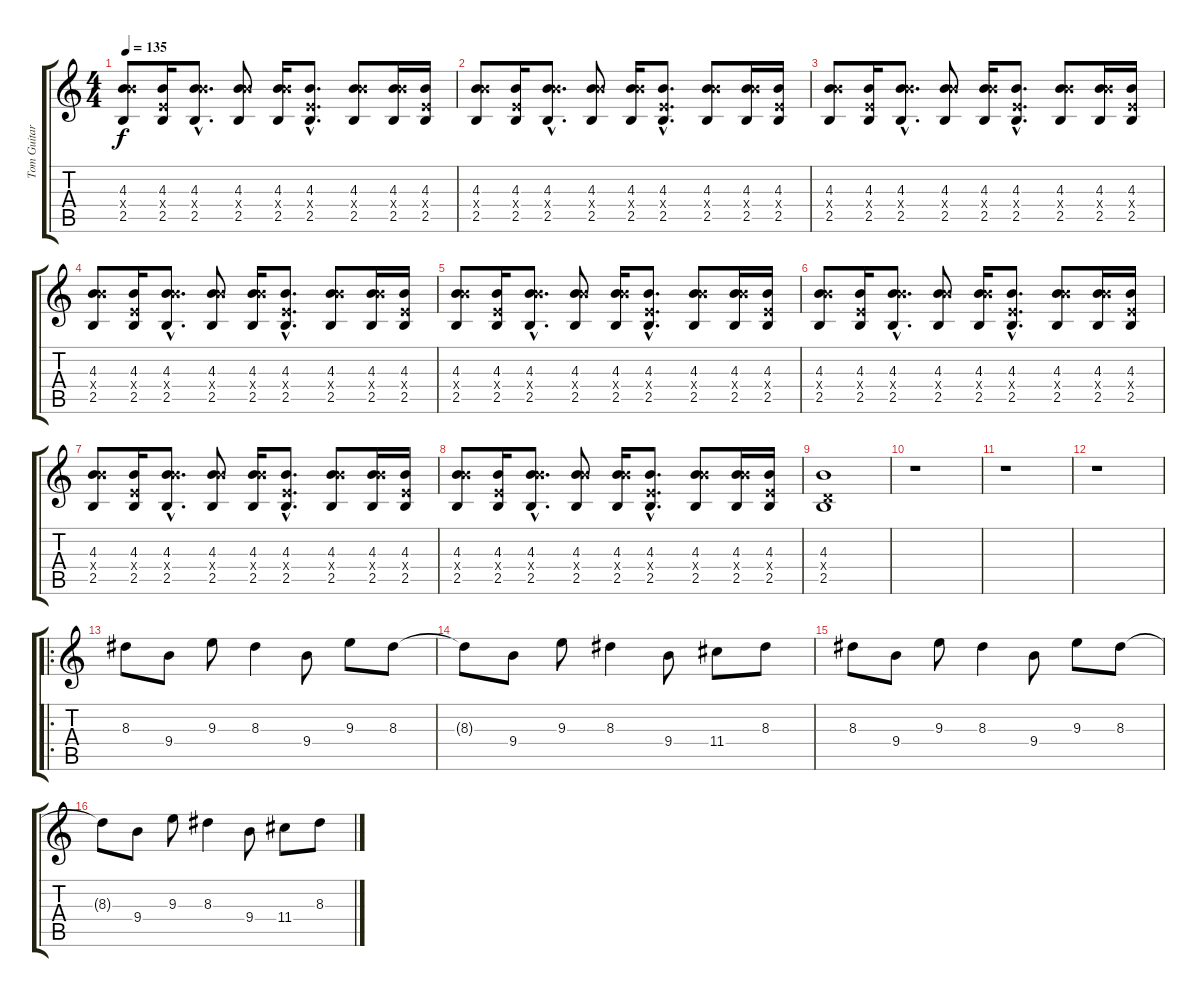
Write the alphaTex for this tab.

\track ("Tom Guitar 1" "Tom Guitar") {instrument distortionguitar}
\staff {score tabs}
\tuning (E4 B3 G3 D3 A2 E2) {hide}
\ts (4 4)
\tempo 135
\clef g2
\ks c
(4.3 9.4{x} 2.5).8{dy f instrument distortionguitar} (4.3 2.4{x} 2.5).16 (4.3{hac} 9.4{hac x} 2.5{hac}).8{d} (4.3 9.4{x} 2.5).8 (4.3 9.4{x} 2.5).16 (4.3{hac} 2.4{hac x} 2.5{hac}).8{d} (4.3 9.4{x} 2.5).8 (4.3 9.4{x} 2.5).16 (4.3 2.4{x} 2.5).16 |
(4.3 9.4{x} 2.5).8 (4.3 2.4{x} 2.5).16 (4.3{hac} 9.4{hac x} 2.5{hac}).8{d} (4.3 9.4{x} 2.5).8 (4.3 9.4{x} 2.5).16 (4.3{hac} 2.4{hac x} 2.5{hac}).8{d} (4.3 9.4{x} 2.5).8 (4.3 9.4{x} 2.5).16 (4.3 2.4{x} 2.5).16 |
(4.3 9.4{x} 2.5).8 (4.3 2.4{x} 2.5).16 (4.3{hac} 9.4{hac x} 2.5{hac}).8{d} (4.3 9.4{x} 2.5).8 (4.3 9.4{x} 2.5).16 (4.3{hac} 2.4{hac x} 2.5{hac}).8{d} (4.3 9.4{x} 2.5).8 (4.3 9.4{x} 2.5).16 (4.3 2.4{x} 2.5).16 |
(4.3 9.4{x} 2.5).8 (4.3 2.4{x} 2.5).16 (4.3{hac} 9.4{hac x} 2.5{hac}).8{d} (4.3 9.4{x} 2.5).8 (4.3 9.4{x} 2.5).16 (4.3{hac} 2.4{hac x} 2.5{hac}).8{d} (4.3 9.4{x} 2.5).8 (4.3 9.4{x} 2.5).16 (4.3 2.4{x} 2.5).16 |
(4.3 9.4{x} 2.5).8 (4.3 2.4{x} 2.5).16 (4.3{hac} 9.4{hac x} 2.5{hac}).8{d} (4.3 9.4{x} 2.5).8 (4.3 9.4{x} 2.5).16 (4.3{hac} 2.4{hac x} 2.5{hac}).8{d} (4.3 9.4{x} 2.5).8 (4.3 9.4{x} 2.5).16 (4.3 2.4{x} 2.5).16 |
(4.3 9.4{x} 2.5).8 (4.3 2.4{x} 2.5).16 (4.3{hac} 9.4{hac x} 2.5{hac}).8{d} (4.3 9.4{x} 2.5).8 (4.3 9.4{x} 2.5).16 (4.3{hac} 2.4{hac x} 2.5{hac}).8{d} (4.3 9.4{x} 2.5).8 (4.3 9.4{x} 2.5).16 (4.3 2.4{x} 2.5).16 |
(4.3 9.4{x} 2.5).8 (4.3 2.4{x} 2.5).16 (4.3{hac} 9.4{hac x} 2.5{hac}).8{d} (4.3 9.4{x} 2.5).8 (4.3 9.4{x} 2.5).16 (4.3{hac} 2.4{hac x} 2.5{hac}).8{d} (4.3 9.4{x} 2.5).8 (4.3 9.4{x} 2.5).16 (4.3 2.4{x} 2.5).16 |
(4.3 9.4{x} 2.5).8 (4.3 2.4{x} 2.5).16 (4.3{hac} 9.4{hac x} 2.5{hac}).8{d} (4.3 9.4{x} 2.5).8 (4.3 9.4{x} 2.5).16 (4.3{hac} 2.4{hac x} 2.5{hac}).8{d} (4.3 9.4{x} 2.5).8 (4.3 9.4{x} 2.5).16 (4.3 2.4{x} 2.5).16 |
(4.3 0.4{x} 2.5).1{volume 6} |
r.1 |
r.1 |
r.1 |
\ro
8.3.8{volume 16 instrument electricguitarclean} 9.4.8 9.3.8 8.3.4 9.4.8 9.3.8 8.3.8 |
8.3{t}.8 9.4.8 9.3.8 8.3.4 9.4.8 11.4.8 8.3.8 |
8.3.8 9.4.8 9.3.8 8.3.4 9.4.8 9.3.8 8.3.8 |
8.3{t}.8 9.4.8 9.3.8 8.3.4 9.4.8 11.4.8 8.3.8
